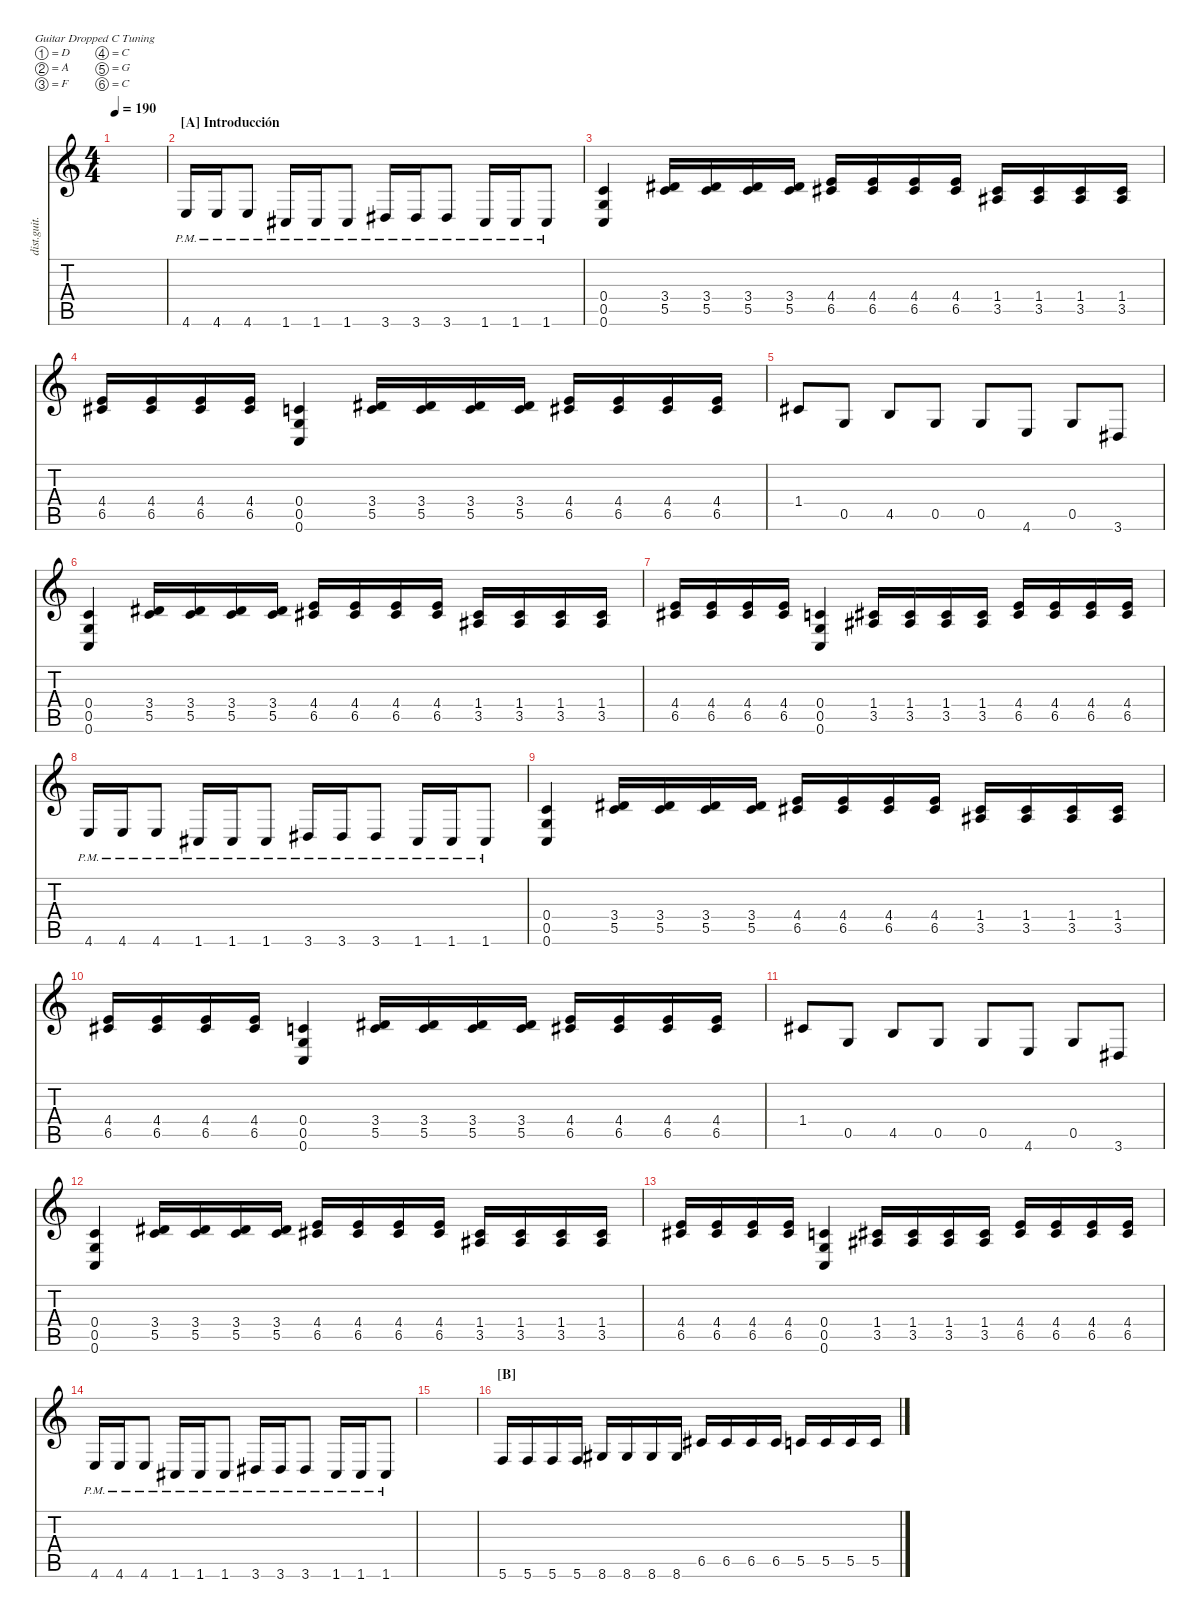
\defaultSystemsLayout 4
\hideDynamics
\bracketExtendMode nobrackets
\otherSystemsTrackNameOrientation horizontal
\track ("Distortion Guitar" "dist.guit.") {instrument distortionguitar}
\staff {score tabs}
\tuning (D4 A3 F3 C3 G2 C2)
\ts (4 4)
\tempo 190
\clef g2
\ks c
|
\section ("A" "Introducción")
4.6{pm}.16{beam Up} 4.6{pm}.16{beam Up} 4.6{pm}.8{beam Up} 1.6{pm acc #}.16{beam Up} 1.6{pm acc #}.16{beam Up} 1.6{pm acc #}.8{beam Up} 3.6{pm acc #}.16{beam Up} 3.6{pm acc #}.16{beam Up} 3.6{pm acc #}.8{beam Up} 1.6{pm acc #}.16{beam Up} 1.6{pm acc #}.16{beam Up} 1.6{pm acc #}.8{beam Up} |
(0.6 0.5 0.4).4{beam Up} (5.5 3.4{acc #}).16{beam Up} (5.5 3.4{acc #}).16{beam Up} (5.5 3.4{acc #}).16{beam Up} (5.5 3.4{acc #}).16{beam Up} (6.5{acc #} 4.4).16{beam Up} (6.5{acc #} 4.4).16{beam Up} (6.5{acc #} 4.4).16{beam Up} (6.5{acc #} 4.4).16{beam Up} (3.5{acc #} 1.4{acc #}).16{beam Up} (3.5{acc #} 1.4{acc #}).16{beam Up} (3.5{acc #} 1.4{acc #}).16{beam Up} (3.5{acc #} 1.4{acc #}).16{beam Up} |
(6.5{acc #} 4.4).16{beam Up} (6.5{acc #} 4.4).16{beam Up} (6.5{acc #} 4.4).16{beam Up} (6.5{acc #} 4.4).16{beam Up} (0.6 0.5 0.4).4{beam Up} (5.5 3.4{acc #}).16{beam Up} (5.5 3.4{acc #}).16{beam Up} (5.5 3.4{acc #}).16{beam Up} (5.5 3.4{acc #}).16{beam Up} (6.5{acc #} 4.4).16{beam Up} (6.5{acc #} 4.4).16{beam Up} (6.5{acc #} 4.4).16{beam Up} (6.5{acc #} 4.4).16{beam Up} |
1.4.8{beam Up} 0.5{acc #}.8{beam Up} 4.5.8{beam Up} 0.5.8{beam Up} 0.5{acc #}.8{beam Up} 4.6.8{beam Up} 0.5.8{beam Up} 3.6{acc #}.8{beam Up} |
(0.6 0.5 0.4).4{beam Up} (5.5 3.4{acc #}).16{beam Up} (5.5 3.4{acc #}).16{beam Up} (5.5 3.4{acc #}).16{beam Up} (5.5 3.4{acc #}).16{beam Up} (6.5{acc #} 4.4).16{beam Up} (6.5{acc #} 4.4).16{beam Up} (6.5{acc #} 4.4).16{beam Up} (6.5{acc #} 4.4).16{beam Up} (3.5{acc #} 1.4{acc #}).16{beam Up} (3.5{acc #} 1.4{acc #}).16{beam Up} (3.5{acc #} 1.4{acc #}).16{beam Up} (3.5{acc #} 1.4{acc #}).16{beam Up} |
(6.5{acc #} 4.4).16{beam Up} (6.5{acc #} 4.4).16{beam Up} (6.5{acc #} 4.4).16{beam Up} (6.5{acc #} 4.4).16{beam Up} (0.6 0.5 0.4).4{beam Up} (3.5{acc #} 1.4{acc #}).16{beam Up} (3.5{acc #} 1.4{acc #}).16{beam Up} (3.5{acc #} 1.4{acc #}).16{beam Up} (3.5{acc #} 1.4{acc #}).16{beam Up} (6.5{acc #} 4.4).16{beam Up} (6.5{acc #} 4.4).16{beam Up} (6.5{acc #} 4.4).16{beam Up} (6.5{acc #} 4.4).16{beam Up} |
4.6{pm}.16{beam Up} 4.6{pm}.16{beam Up} 4.6{pm}.8{beam Up} 1.6{pm acc #}.16{beam Up} 1.6{pm acc #}.16{beam Up} 1.6{pm acc #}.8{beam Up} 3.6{pm acc #}.16{beam Up} 3.6{pm acc #}.16{beam Up} 3.6{pm acc #}.8{beam Up} 1.6{pm acc #}.16{beam Up} 1.6{pm acc #}.16{beam Up} 1.6{pm acc #}.8{beam Up} |
(0.6 0.5 0.4).4{beam Up} (5.5 3.4{acc #}).16{beam Up} (5.5 3.4{acc #}).16{beam Up} (5.5 3.4{acc #}).16{beam Up} (5.5 3.4{acc #}).16{beam Up} (6.5{acc #} 4.4).16{beam Up} (6.5{acc #} 4.4).16{beam Up} (6.5{acc #} 4.4).16{beam Up} (6.5{acc #} 4.4).16{beam Up} (3.5{acc #} 1.4{acc #}).16{beam Up} (3.5{acc #} 1.4{acc #}).16{beam Up} (3.5{acc #} 1.4{acc #}).16{beam Up} (3.5{acc #} 1.4{acc #}).16{beam Up} |
(6.5{acc #} 4.4).16{beam Up} (6.5{acc #} 4.4).16{beam Up} (6.5{acc #} 4.4).16{beam Up} (6.5{acc #} 4.4).16{beam Up} (0.6 0.5 0.4).4{beam Up} (5.5 3.4{acc #}).16{beam Up} (5.5 3.4{acc #}).16{beam Up} (5.5 3.4{acc #}).16{beam Up} (5.5 3.4{acc #}).16{beam Up} (6.5{acc #} 4.4).16{beam Up} (6.5{acc #} 4.4).16{beam Up} (6.5{acc #} 4.4).16{beam Up} (6.5{acc #} 4.4).16{beam Up} |
1.4.8{beam Up} 0.5{acc #}.8{beam Up} 4.5.8{beam Up} 0.5.8{beam Up} 0.5{acc #}.8{beam Up} 4.6.8{beam Up} 0.5.8{beam Up} 3.6{acc #}.8{beam Up} |
(0.6 0.5 0.4).4{beam Up} (5.5 3.4{acc #}).16{beam Up} (5.5 3.4{acc #}).16{beam Up} (5.5 3.4{acc #}).16{beam Up} (5.5 3.4{acc #}).16{beam Up} (6.5{acc #} 4.4).16{beam Up} (6.5{acc #} 4.4).16{beam Up} (6.5{acc #} 4.4).16{beam Up} (6.5{acc #} 4.4).16{beam Up} (3.5{acc #} 1.4{acc #}).16{beam Up} (3.5{acc #} 1.4{acc #}).16{beam Up} (3.5{acc #} 1.4{acc #}).16{beam Up} (3.5{acc #} 1.4{acc #}).16{beam Up} |
(6.5{acc #} 4.4).16{beam Up} (6.5{acc #} 4.4).16{beam Up} (6.5{acc #} 4.4).16{beam Up} (6.5{acc #} 4.4).16{beam Up} (0.6 0.5 0.4).4{beam Up} (3.5{acc #} 1.4{acc #}).16{beam Up} (3.5{acc #} 1.4{acc #}).16{beam Up} (3.5{acc #} 1.4{acc #}).16{beam Up} (3.5{acc #} 1.4{acc #}).16{beam Up} (6.5{acc #} 4.4).16{beam Up} (6.5{acc #} 4.4).16{beam Up} (6.5{acc #} 4.4).16{beam Up} (6.5{acc #} 4.4).16{beam Up} |
4.6{pm}.16{beam Up} 4.6{pm}.16{beam Up} 4.6{pm}.8{beam Up} 1.6{pm acc #}.16{beam Up} 1.6{pm acc #}.16{beam Up} 1.6{pm acc #}.8{beam Up} 3.6{pm acc #}.16{beam Up} 3.6{pm acc #}.16{beam Up} 3.6{pm acc #}.8{beam Up} 1.6{pm acc #}.16{beam Up} 1.6{pm acc #}.16{beam Up} 1.6{pm acc #}.8{beam Up} |
|
\section ("B" "")
5.6.16{beam Up} 5.6.16{beam Up} 5.6.16{beam Up} 5.6.16{beam Up} 8.6{acc #}.16{beam Up} 8.6{acc #}.16{beam Up} 8.6{acc #}.16{beam Up} 8.6{acc #}.16{beam Up} 6.5{acc #}.16{beam Up} 6.5{acc #}.16{beam Up} 6.5{acc #}.16{beam Up} 6.5{acc #}.16{beam Up} 5.5.16{beam Up} 5.5.16{beam Up} 5.5.16{beam Up} 5.5.16{beam Up}
